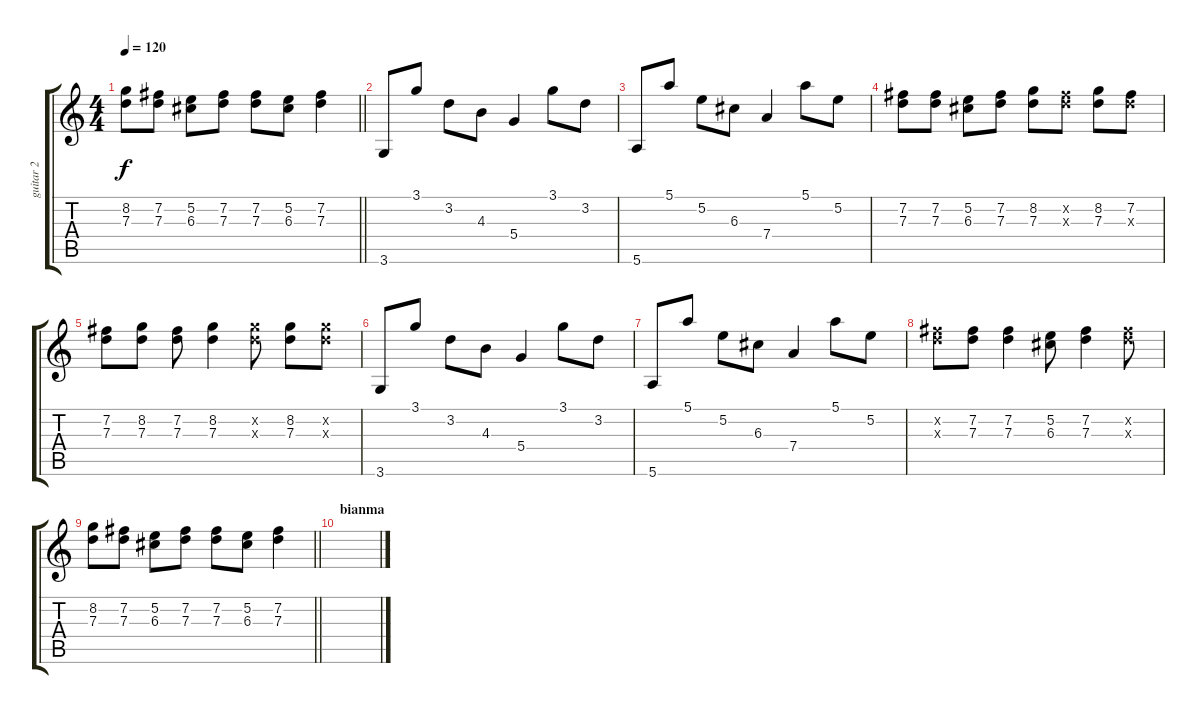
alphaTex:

\track ("guitar 2" "guitar 2") {instrument distortionguitar}
\staff {score tabs}
\tuning (E4 B3 G3 D3 A2 E2) {hide}
\ts (4 4)
\tempo 120
\clef g2
\barLineRight lightlight
\ks c
(8.2 7.3).8{dy f} (7.2 7.3).8 (5.2 6.3).8 (7.2 7.3).8 (7.2 7.3).8 (5.2 6.3).8 (7.2 7.3).4 |
3.6.8 3.1.8 3.2.8 4.3.8 5.4.4 3.1.8 3.2.8 |
5.6.8 5.1.8 5.2.8 6.3.8 7.4.4 5.1.8 5.2.8 |
(7.2 7.3).8 (7.2 7.3).8 (5.2 6.3).8 (7.2 7.3).8 (8.2 7.3).8 (7.2{x} 7.3{x}).8 (8.2 7.3).8 (7.2 7.3{x}).8 |
(7.2 7.3).8 (8.2 7.3).8 (7.2 7.3).8 (8.2 7.3).4 (8.2{x} 7.3{x}).8 (8.2 7.3).8 (8.2{x} 7.3{x}).8 |
3.6.8 3.1.8 3.2.8 4.3.8 5.4.4 3.1.8 3.2.8 |
5.6.8 5.1.8 5.2.8 6.3.8 7.4.4 5.1.8 5.2.8 |
(7.2{x} 7.3{x}).8 (7.2 7.3).8 (7.2 7.3).4 (5.2 6.3).8 (7.2 7.3).4 (7.2{x} 7.3{x}).8 |
\barLineRight lightlight
(8.2 7.3).8 (7.2 7.3).8 (5.2 6.3).8 (7.2 7.3).8 (7.2 7.3).8 (5.2 6.3).8 (7.2 7.3).4 |
\section ("" "bianma ")
